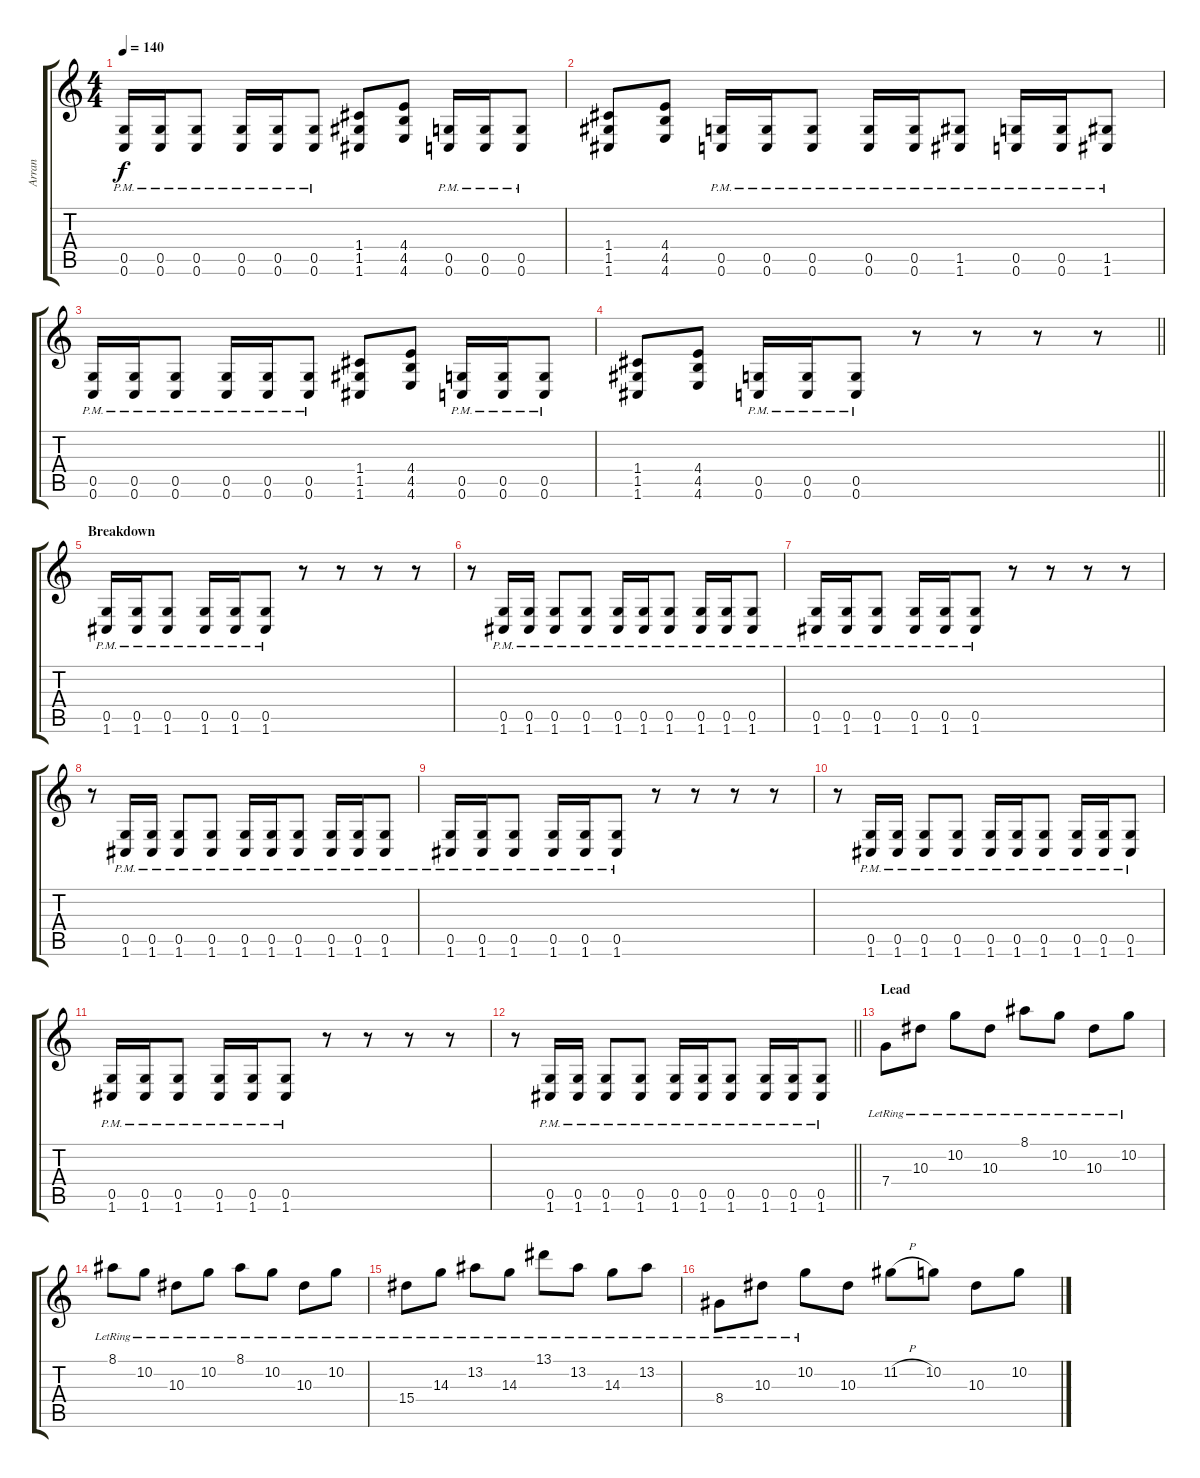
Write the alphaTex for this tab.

\track ("Arran" "Arran") {instrument distortionguitar}
\staff {score tabs}
\tuning (D4 A3 F3 C3 G2 C2) {hide}
\ts (4 4)
\tempo 140
\clef g2
\ks c
(0.5{pm} 0.6{pm}).16{dy f} (0.5{pm} 0.6{pm}).16 (0.5{pm} 0.6).8 (0.5{pm} 0.6{pm}).16 (0.5{pm} 0.6{pm}).16 (0.5{pm} 0.6).8 (1.4 1.5 1.6).8 (4.4 4.5 4.6).8 (0.5{pm} 0.6{pm}).16 (0.5{pm} 0.6{pm}).16 (0.5{pm} 0.6).8 |
(1.4 1.5 1.6).8 (4.4 4.5 4.6).8 (0.5{pm} 0.6{pm}).16 (0.5{pm} 0.6{pm}).16 (0.5{pm} 0.6).8 (0.5{pm} 0.6{pm}).16 (0.5{pm} 0.6{pm}).16 (1.5{pm} 1.6).8 (0.5{pm} 0.6{pm}).16 (0.5{pm} 0.6{pm}).16 (1.5{pm} 1.6).8 |
(0.5{pm} 0.6{pm}).16 (0.5{pm} 0.6{pm}).16 (0.5{pm} 0.6).8 (0.5{pm} 0.6{pm}).16 (0.5{pm} 0.6{pm}).16 (0.5{pm} 0.6).8 (1.4 1.5 1.6).8 (4.4 4.5 4.6).8 (0.5{pm} 0.6{pm}).16 (0.5{pm} 0.6{pm}).16 (0.5{pm} 0.6).8 |
\barLineRight lightlight
(1.4 1.5 1.6).8 (4.4 4.5 4.6).8 (0.5{pm} 0.6{pm}).16 (0.5{pm} 0.6{pm}).16 (0.5{pm} 0.6).8 r.8 r.8 r.8 r.8 |
\section ("" "Breakdown")
(0.5{pm} 1.6{pm}).16 (0.5{pm} 1.6{pm}).16 (0.5{pm} 1.6{pm}).8 (0.5{pm} 1.6{pm}).16 (0.5{pm} 1.6{pm}).16 (0.5{pm} 1.6{pm}).8 r.8 r.8 r.8 r.8 |
r.8 (0.5{pm} 1.6{pm}).16 (0.5{pm} 1.6{pm}).16 (0.5{pm} 1.6{pm}).8 (0.5{pm} 1.6{pm}).8 (0.5{pm} 1.6{pm}).16 (0.5{pm} 1.6{pm}).16 (0.5{pm} 1.6{pm}).8 (0.5{pm} 1.6{pm}).16 (0.5{pm} 1.6{pm}).16 (0.5{pm} 1.6{pm}).8 |
(0.5{pm} 1.6{pm}).16 (0.5{pm} 1.6{pm}).16 (0.5{pm} 1.6{pm}).8 (0.5{pm} 1.6{pm}).16 (0.5{pm} 1.6{pm}).16 (0.5{pm} 1.6{pm}).8 r.8 r.8 r.8 r.8 |
r.8 (0.5{pm} 1.6{pm}).16 (0.5{pm} 1.6{pm}).16 (0.5{pm} 1.6{pm}).8 (0.5{pm} 1.6{pm}).8 (0.5{pm} 1.6{pm}).16 (0.5{pm} 1.6{pm}).16 (0.5{pm} 1.6{pm}).8 (0.5{pm} 1.6{pm}).16 (0.5{pm} 1.6{pm}).16 (0.5{pm} 1.6{pm}).8 |
(0.5{pm} 1.6{pm}).16 (0.5{pm} 1.6{pm}).16 (0.5{pm} 1.6{pm}).8 (0.5{pm} 1.6{pm}).16 (0.5{pm} 1.6{pm}).16 (0.5{pm} 1.6{pm}).8 r.8 r.8 r.8 r.8 |
r.8 (0.5{pm} 1.6{pm}).16 (0.5{pm} 1.6{pm}).16 (0.5{pm} 1.6{pm}).8 (0.5{pm} 1.6{pm}).8 (0.5{pm} 1.6{pm}).16 (0.5{pm} 1.6{pm}).16 (0.5{pm} 1.6{pm}).8 (0.5{pm} 1.6{pm}).16 (0.5{pm} 1.6{pm}).16 (0.5{pm} 1.6{pm}).8 |
(0.5{pm} 1.6{pm}).16 (0.5{pm} 1.6{pm}).16 (0.5{pm} 1.6{pm}).8 (0.5{pm} 1.6{pm}).16 (0.5{pm} 1.6{pm}).16 (0.5{pm} 1.6{pm}).8 r.8 r.8 r.8 r.8 |
\barLineRight lightlight
r.8 (0.5{pm} 1.6{pm}).16 (0.5{pm} 1.6{pm}).16 (0.5{pm} 1.6{pm}).8 (0.5{pm} 1.6{pm}).8 (0.5{pm} 1.6{pm}).16 (0.5{pm} 1.6{pm}).16 (0.5{pm} 1.6{pm}).8 (0.5{pm} 1.6{pm}).16 (0.5{pm} 1.6{pm}).16 (0.5{pm} 1.6{pm}).8 |
\section ("" "Lead")
7.4{lr}.8 10.3{lr}.8 10.2{lr}.8 10.3{lr}.8 8.1{lr}.8 10.2{lr}.8 10.3{lr}.8 10.2{lr}.8 |
8.1{lr}.8 10.2{lr}.8 10.3{lr}.8 10.2{lr}.8 8.1{lr}.8 10.2{lr}.8 10.3{lr}.8 10.2{lr}.8 |
15.4{lr}.8 14.3{lr}.8 13.2{lr}.8 14.3{lr}.8 13.1{lr}.8 13.2{lr}.8 14.3{lr}.8 13.2{lr}.8 |
8.4{lr}.8 10.3{lr}.8 10.2{lr}.8 10.3.8 11.2{h}.8 10.2.8 10.3.8 10.2.8
